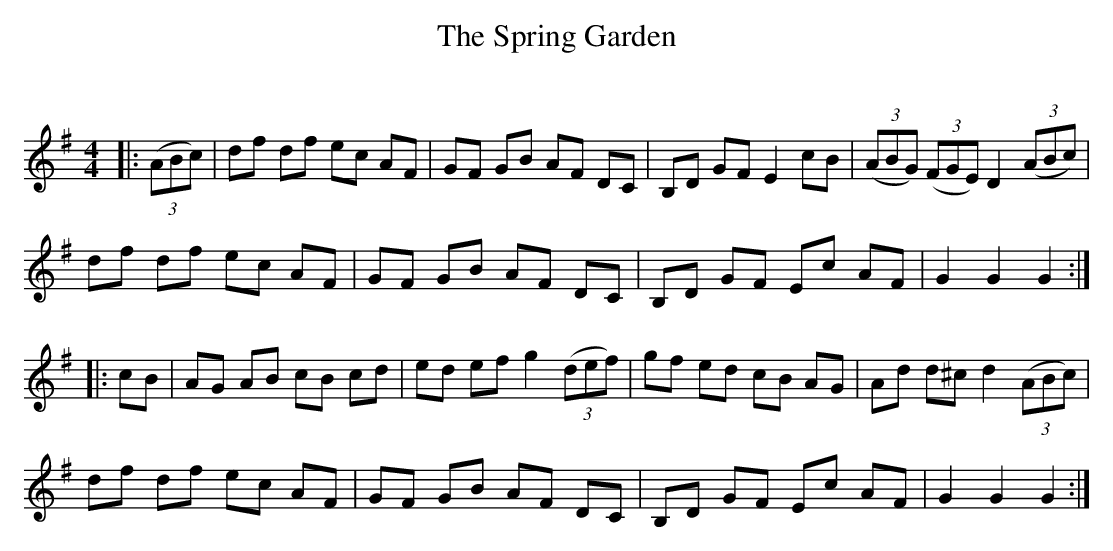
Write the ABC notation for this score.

X:1
T: The Spring Garden
C:
Q: 232
K:G
M:4/4
L:1/8
|:((3ABc) |df df ec AF|GF GB AF DC|B,D GF E2 cB|((3ABG) ((3FGE) D2 ((3ABc) |
df df ec AF|GF GB AF DC|B,D GF Ec AF|G2 G2 G2:|
|:cB|AG AB cB cd|ed ef g2 ((3def) |gf ed cB AG|Ad d^c d2 ((3ABc) |
df df ec AF|GF GB AF DC|B,D GF Ec AF|G2 G2 G2:|
